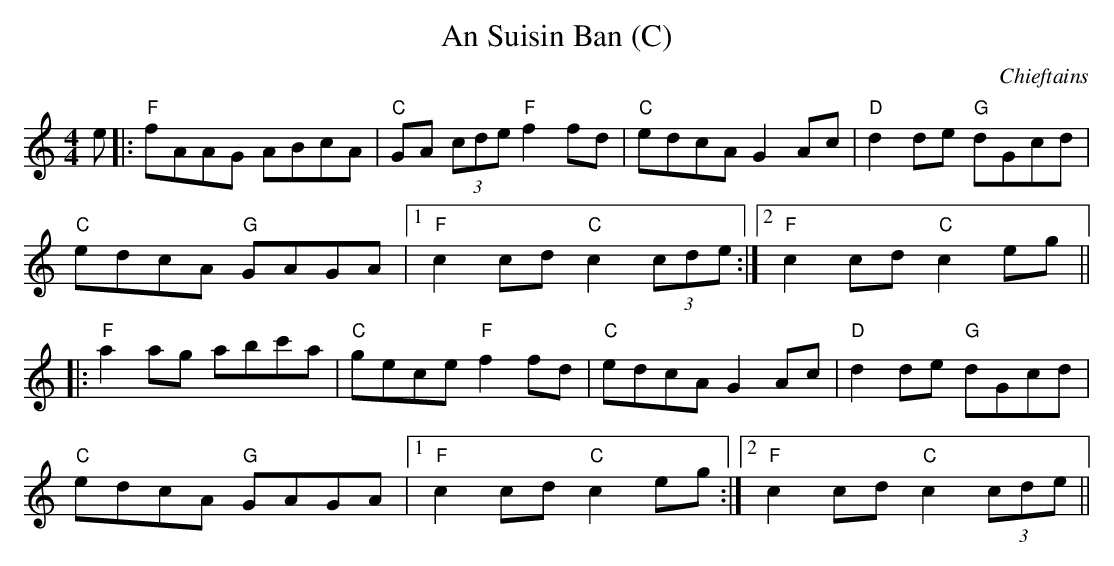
X:1
T:An Suisin Ban (C)
C:Chieftains
M:4/4
K:C
e|:"F"fAAG ABcA|"C"GA (3cde "F"f2 fd|"C"edcA G2 Ac|"D"d2 de "G"dGcd|
"C"edcA "G"GAGA|1"F"c2 cd "C"c2 (3cde:|2"F"c2 cd "C"c2 eg||
|:"F"a2 ag abc'a|"C"gece "F"f2 fd|"C"edcA G2 Ac|"D"d2 de "G"dGcd|
"C"edcA "G"GAGA|1"F"c2 cd "C"c2 eg:|2"F"c2 cd "C"c2 (3cde||
